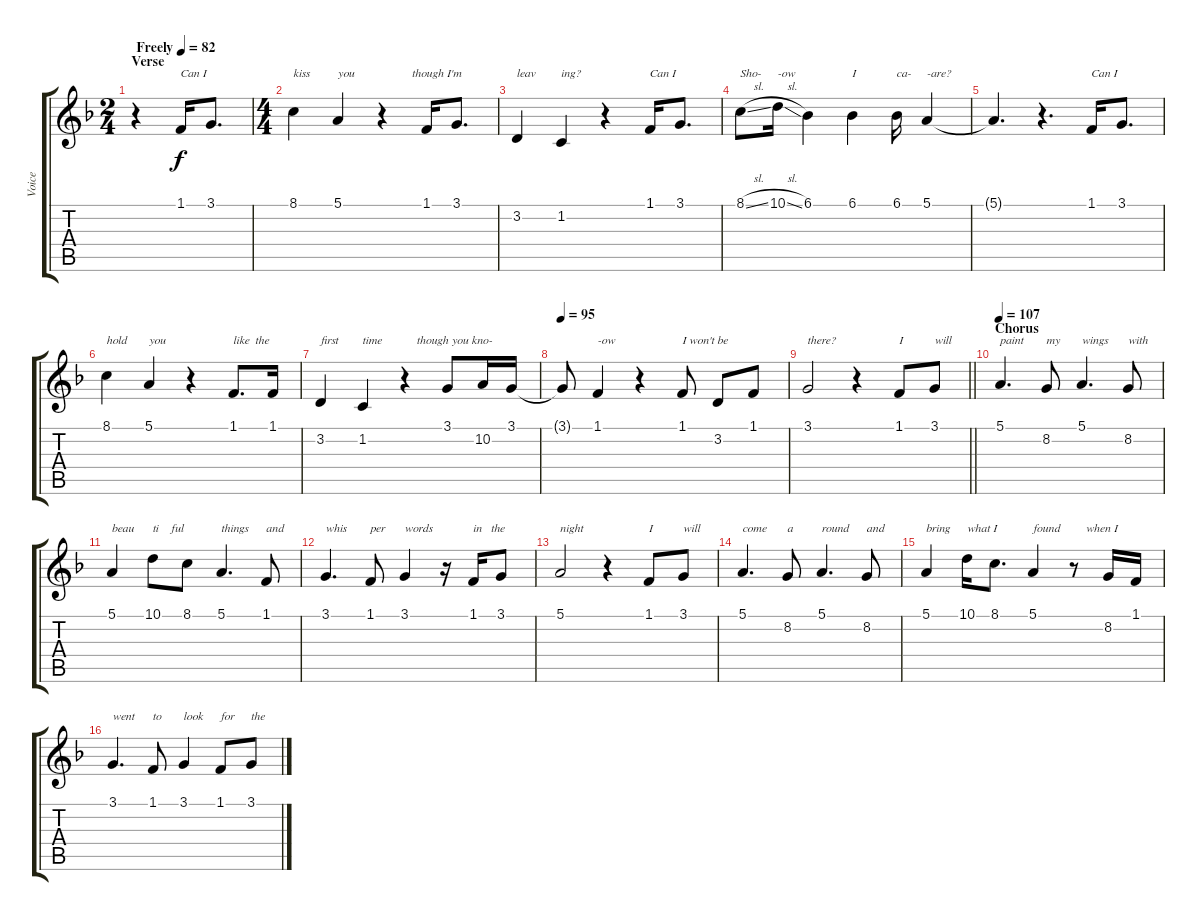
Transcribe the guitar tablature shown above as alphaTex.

\track ("Voice" "Voice") {instrument ocarina}
\staff {score tabs}
\tuning (E4 B3 G3 D3 A2 E2) {hide}
\ts (2 4)
\section ("" "Verse")
\tempo (82 "Freely")
\clef g2
\ks f
r.4{dy f instrument ocarina} 1.1.16{txt "Can I"} 3.1.8{d} |
\ts (4 4)
8.1.4{txt "kiss"} 5.1.4{txt "you"} r.4{txt "          though I'm"} 1.1.16 3.1.8{d} |
3.2.4{txt "leav"} 1.2.4{txt "ing?"} r.4 1.1.16{txt "Can I"} 3.1.8{d} |
8.1{sl}.8{txt "Sho-"} 10.1{sl}.16{txt "-ow"} 6.1.4 6.1.4{txt "I"} 6.1.16{txt "ca-"} 5.1.4{txt "-are?"} |
5.1{t}.4{d} r.4{d} 1.1.16{txt "Can I"} 3.1.8{d} |
8.1.4{txt "hold "} 5.1.4{txt "you"} r.4 1.1.8{d txt "like  the"} 1.1.16 |
3.2.4{txt "first"} 1.2.4{txt "time"} r.4{txt "    though you kno- "} 3.1.8 10.2.16 3.1.16 |
\tempo 95
3.1{t}.8 1.1.4{txt "-ow"} r.4 1.1.8{txt "I won't be"} 3.2.8 1.1.8 |
\barLineRight lightlight
3.1.2{txt "there?"} r.4 1.1.8{txt "I "} 3.1.8{txt "will"} |
\section ("" "Chorus")
\tempo 107
5.1.4{d txt "paint"} 8.2.8{txt "my"} 5.1.4{d txt "wings"} 8.2.8{txt "with"} |
5.1.4{txt "beau"} 10.1.8{txt "ti    ful"} 8.1.8 5.1.4{d txt "things"} 1.1.8{txt "and"} |
3.1.4{d txt "whis"} 1.1.8{txt "per"} 3.1.4{txt "words"} r.16 1.1.16{txt "in   the"} 3.1.8 |
5.1.2{txt "night"} r.4 1.1.8{txt "I "} 3.1.8{txt "will"} |
5.1.4{d txt "come"} 8.2.8{txt "a"} 5.1.4{d txt "round"} 8.2.8{txt "and"} |
5.1.4{txt "bring"} 10.1.16{txt "what I"} 8.1.8{d} 5.1.4{txt "found"} r.8{txt "    when I"} 8.2.16 1.1.16 |
3.1.4{d txt "went"} 1.1.8{txt "to"} 3.1.4{txt "look"} 1.1.8{txt "for"} 3.1.8{txt "the"}
